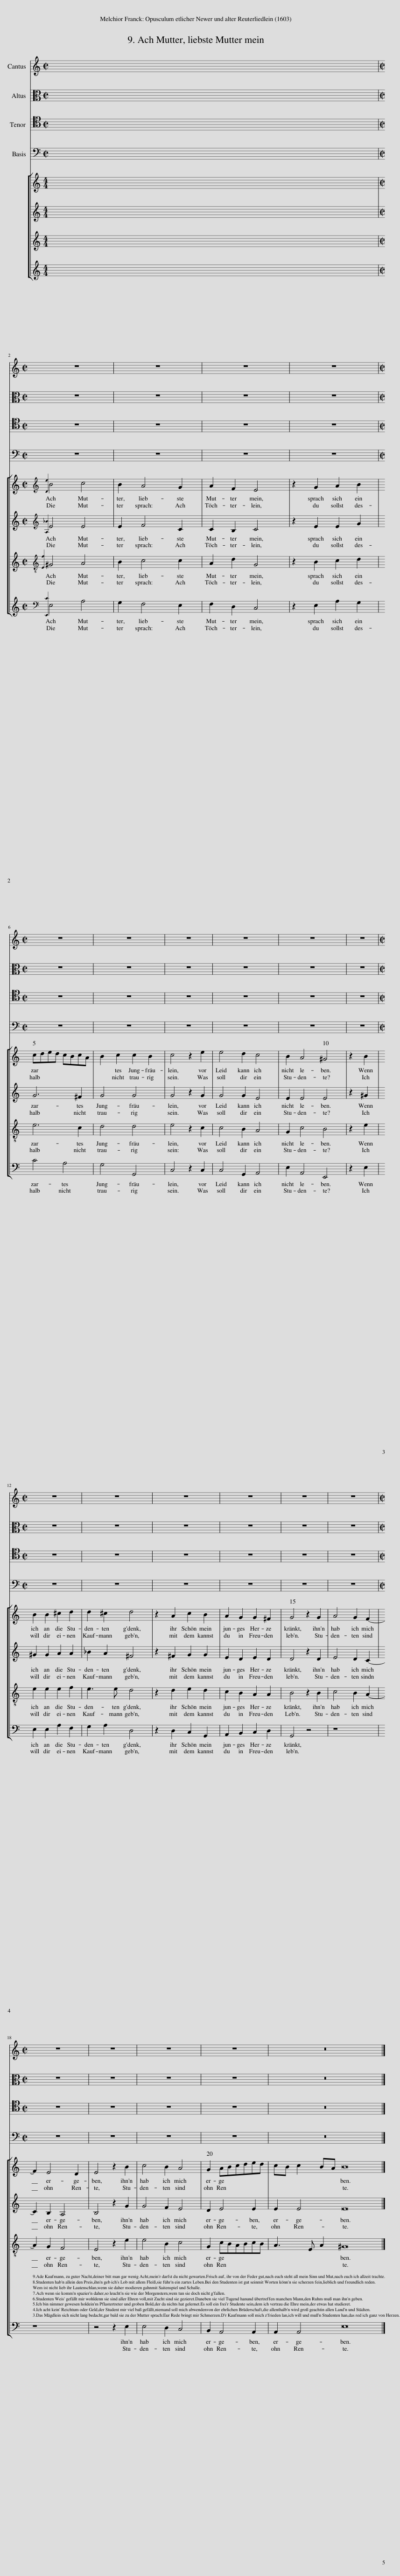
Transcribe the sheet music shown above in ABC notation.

X:1
%%score [ 1 2 3 4 ]
L:1/8
M:4/4
I:linebreak $
K:C
V:1 treble
V:2 treble
V:3 treble
V:4 treble
V:1
 x8 |$[M:2/2][K:treble]{[De]} B4 c4 | B2 A4 G2 | A2 F2 E4 | z2 G2 A2 B2 |$ %5
 cded cBcA | B2 c2 c2 B2 | c4 z2 e2 | e4 d2 c4 | B2 A4 ^G4 | %10
 z2 B2 |$ B2 B2 ^c2 d2 | d2 ^c2 d4 | z2 A2 c2 B2 | A2 G2 G2 ^F2 | %15
 G4 z2 G2 | A4 G2 F2- |$ F2 E4 D2 | E4 z2 B2 | c4 B2 A4 | %20
 G2 ABcded | cB c2 BA B16 |] %22
V:2
 x8 |$[M:2/2][K:treble]{[A,_B]} E4 E4 | E2 F4 C2 | C2 B,2 C4 | z2 E2 E2 G2 |$ %5
 G6 ^F2 | G4 G4 | G4 z2 G2 | G4 G2 E4 | E2 E4 E4 | %10
 z2 ^G2 |$ ^G2 G2 A2 A2 | _B2 A2 ^F4 | z2 ^F2 G2 G2 | E2 D2 E2 D2 | %15
 D4 z2 D2 | E4 D2 C2- |$ C2 B,2 A,4 | B,4 z2 G2 | G4 F2 E4 | %20
 D2 E4 E2 | E2 E4 E16 |] %22
V:3
 x8 |$[M:2/2][K:treble-8]{[Ef]} ^G4 A4 | B2 c4 c2 | A2 d2 G4 | z2 B2 c2 d2 |$ %5
 e6 c2 | d4 d4 | e4 z2 c2 | c4 B2 A4 | G2 c4 B4 | %10
 z2 e2 |$ e2 e2 e2 f2 | e3 e d4 | z2 d2 e2 d2 | c2 B2 A2 A2 | %15
 B4 z2 B2 | c4 B2 A2- |$ A2 G2 F4 | E4 z2 e2 | e4 B2 c4 | %20
 G2 cBABcB | A3 E A2 ^G16 |] %22
V:4
 x8 |$[M:2/2][K:bass]{[E,,C]} E,4 A,4 | G,2 F,4 E,2 | F,2 D,2 C,4 | z2 E,2 A,2 G,2 |$ %5
 C4 A,4 | G,4 G,,4 | C,4 z2 C,2 | C,4 G,,2 A,,4 | E,2 A,,4 E,,4 | %10
 z2 E,2 |$ E,2 E,2 A,2 F,2 | G,2 A,2 D,4 | z2 D,2 C,2 G,,2 | A,,2 B,,2 C,2 D,2 | %15
 G,,4 z4 | z8 |$ z8 | z4 z2 E,2 | E,4 D,2 C,4 | %20
 B,,2 A,,4 A,,2 | A,,2 A,,4 E,16 |] %22
